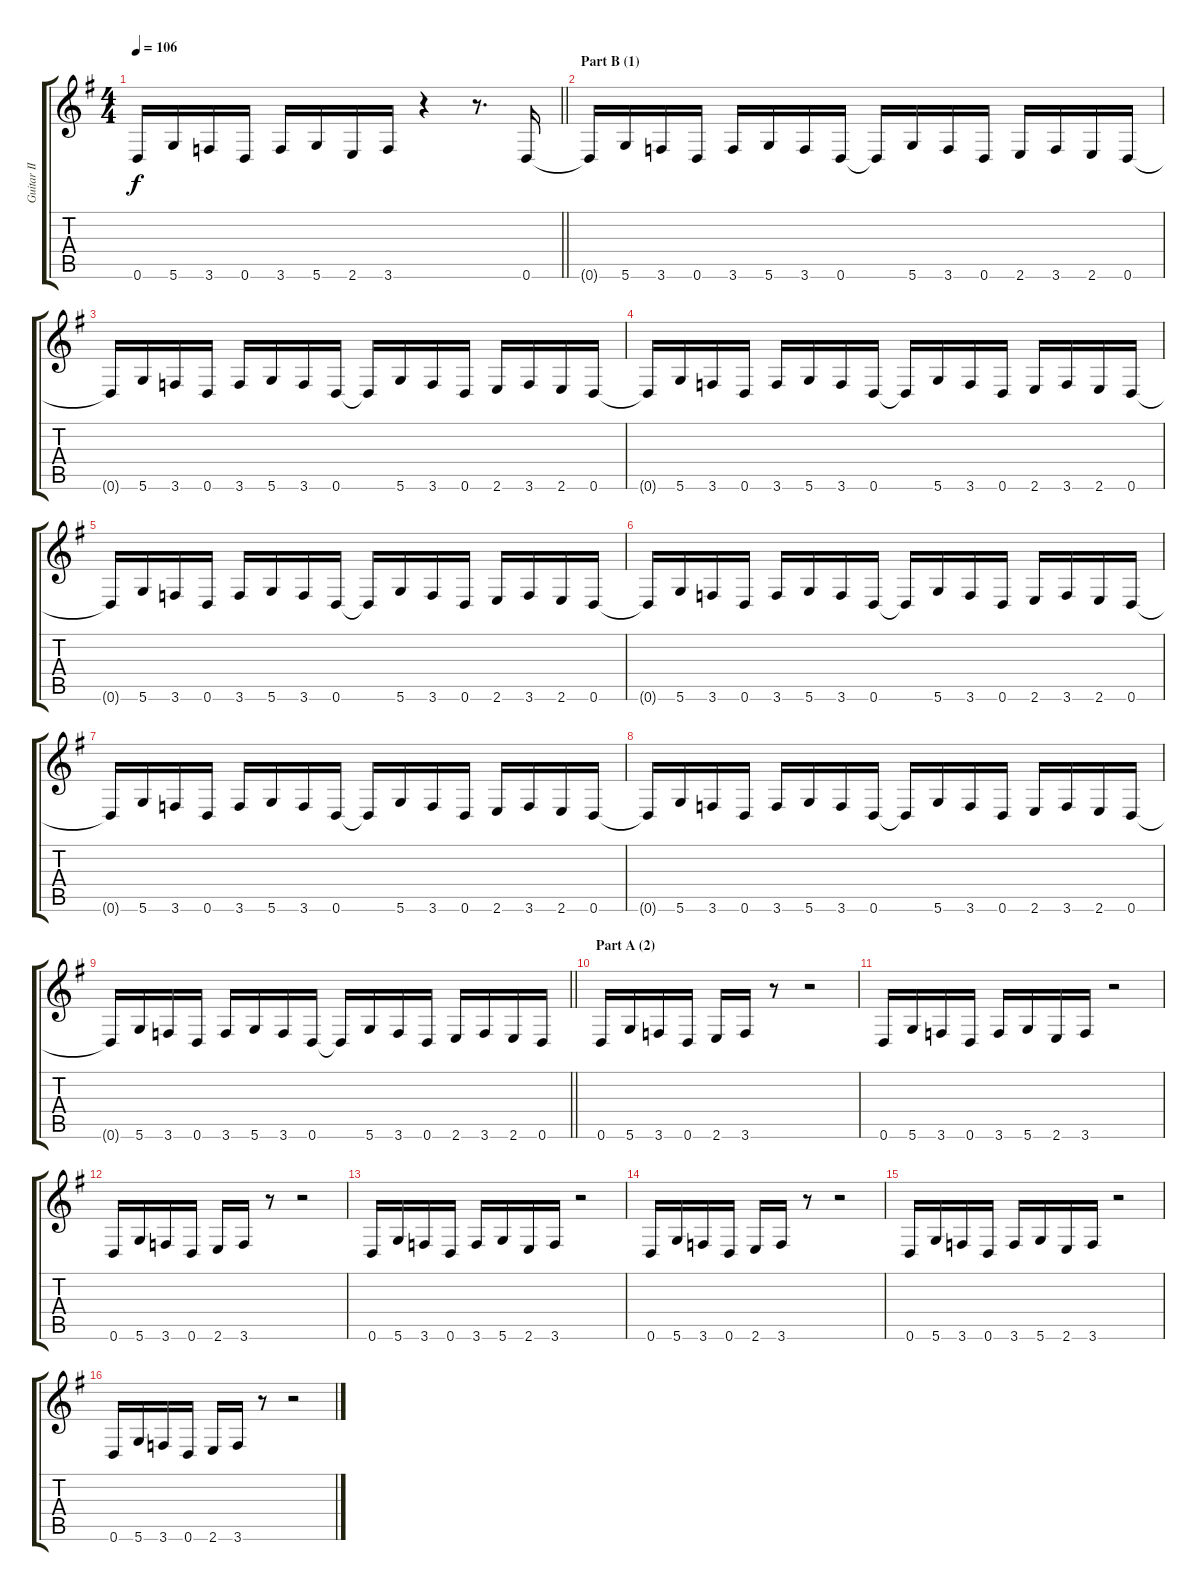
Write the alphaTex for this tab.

\track ("Guitar II (Sugizo)" "Guitar II ") {instrument distortionguitar}
\staff {score tabs}
\tuning (D4 A3 F3 C3 G2 D2) {hide}
\ts (4 4)
\tempo 106
\clef g2
\barLineRight lightlight
\ks g
0.6.16{dy f} 5.6.16 3.6.16 0.6.16 3.6.16 5.6.16 2.6.16 3.6.16 r.4 r.8{d} 0.6.16 |
\section ("" "Part B (1)")
0.6{t}.16 5.6.16 3.6.16 0.6.16 3.6.16 5.6.16 3.6.16 0.6.16 0.6{t}.16 5.6.16 3.6.16 0.6.16 2.6.16 3.6.16 2.6.16 0.6.16 |
0.6{t}.16 5.6.16 3.6.16 0.6.16 3.6.16 5.6.16 3.6.16 0.6.16 0.6{t}.16 5.6.16 3.6.16 0.6.16 2.6.16 3.6.16 2.6.16 0.6.16 |
0.6{t}.16 5.6.16 3.6.16 0.6.16 3.6.16 5.6.16 3.6.16 0.6.16 0.6{t}.16 5.6.16 3.6.16 0.6.16 2.6.16 3.6.16 2.6.16 0.6.16 |
0.6{t}.16 5.6.16 3.6.16 0.6.16 3.6.16 5.6.16 3.6.16 0.6.16 0.6{t}.16 5.6.16 3.6.16 0.6.16 2.6.16 3.6.16 2.6.16 0.6.16 |
0.6{t}.16 5.6.16 3.6.16 0.6.16 3.6.16 5.6.16 3.6.16 0.6.16 0.6{t}.16 5.6.16 3.6.16 0.6.16 2.6.16 3.6.16 2.6.16 0.6.16 |
0.6{t}.16 5.6.16 3.6.16 0.6.16 3.6.16 5.6.16 3.6.16 0.6.16 0.6{t}.16 5.6.16 3.6.16 0.6.16 2.6.16 3.6.16 2.6.16 0.6.16 |
0.6{t}.16 5.6.16 3.6.16 0.6.16 3.6.16 5.6.16 3.6.16 0.6.16 0.6{t}.16 5.6.16 3.6.16 0.6.16 2.6.16 3.6.16 2.6.16 0.6.16 |
\barLineRight lightlight
0.6{t}.16 5.6.16 3.6.16 0.6.16 3.6.16 5.6.16 3.6.16 0.6.16 0.6{t}.16 5.6.16 3.6.16 0.6.16 2.6.16 3.6.16 2.6.16 0.6.16 |
\section ("" "Part A (2)")
0.6.16 5.6.16 3.6.16 0.6.16 2.6.16 3.6.16 r.8 r.2 |
0.6.16 5.6.16 3.6.16 0.6.16 3.6.16 5.6.16 2.6.16 3.6.16 r.2 |
0.6.16 5.6.16 3.6.16 0.6.16 2.6.16 3.6.16 r.8 r.2 |
0.6.16 5.6.16 3.6.16 0.6.16 3.6.16 5.6.16 2.6.16 3.6.16 r.2 |
0.6.16 5.6.16 3.6.16 0.6.16 2.6.16 3.6.16 r.8 r.2 |
0.6.16 5.6.16 3.6.16 0.6.16 3.6.16 5.6.16 2.6.16 3.6.16 r.2 |
0.6.16 5.6.16 3.6.16 0.6.16 2.6.16 3.6.16 r.8 r.2
